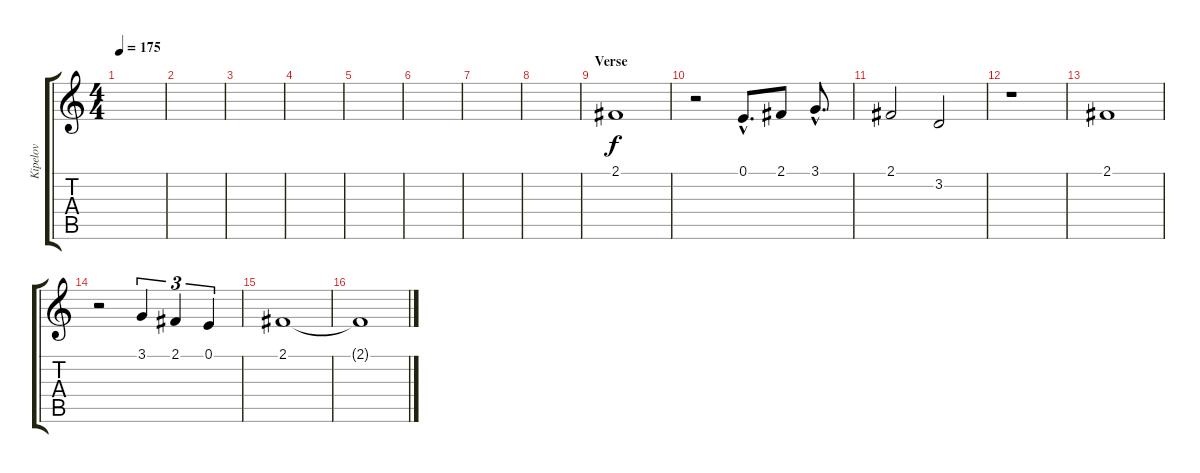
\track ("Kipelov" "Kipelov") {instrument tenorsax}
\staff {score tabs}
\tuning (E4 B3 G3 D3 A2 E2) {hide}
\ts (4 4)
\tempo 175
\clef g2
\ks c
|
|
|
|
|
|
|
|
\section ("" "Verse")
2.1.1 |
r.2 0.1{hac}.8{d} 2.1.8 3.1{hac}.8{d} |
2.1.2 3.2.2 |
r.1 |
2.1.1 |
r.2 3.1.4{tu (3 2)} 2.1.4{tu (3 2)} 0.1.4{tu (3 2)} |
2.1.1 |
2.1{t}.1{dy f}
